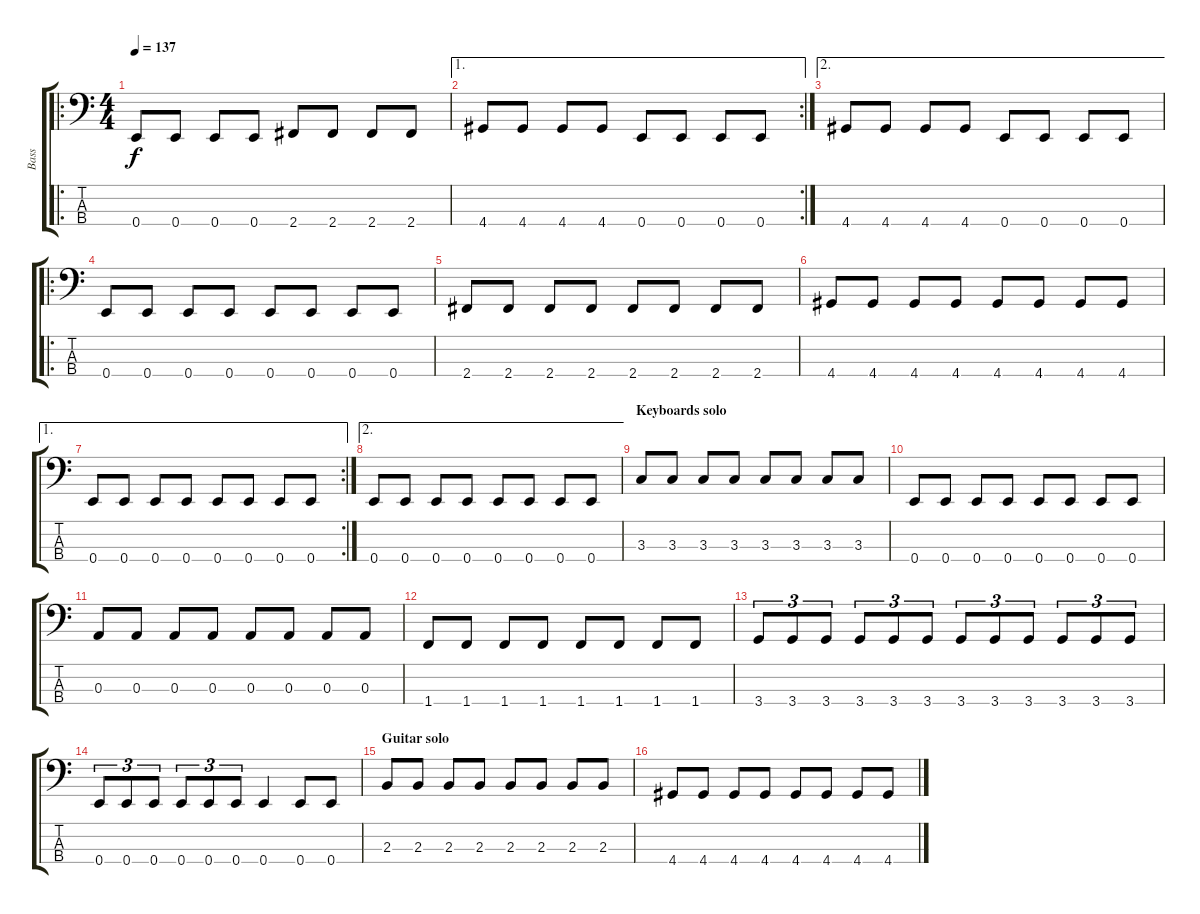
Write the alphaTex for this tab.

\track ("Bass" "Bass") {instrument electricguitarclean}
\staff {score tabs}
\tuning (G2 D2 A1 E1) {hide}
\ro
\ts (4 4)
\tempo 137
\clef f4
\ks c
0.4.8{dy f} 0.4.8 0.4.8 0.4.8 2.4.8 2.4.8 2.4.8 2.4.8 |
\ae 1
\rc 2
4.4.8 4.4.8 4.4.8 4.4.8 0.4.8 0.4.8 0.4.8 0.4.8 |
\ae 2
4.4.8 4.4.8 4.4.8 4.4.8 0.4.8 0.4.8 0.4.8 0.4.8 |
\ro
0.4.8 0.4.8 0.4.8 0.4.8 0.4.8 0.4.8 0.4.8 0.4.8 |
2.4.8 2.4.8 2.4.8 2.4.8 2.4.8 2.4.8 2.4.8 2.4.8 |
4.4.8 4.4.8 4.4.8 4.4.8 4.4.8 4.4.8 4.4.8 4.4.8 |
\ae 1
\rc 2
0.4.8 0.4.8 0.4.8 0.4.8 0.4.8 0.4.8 0.4.8 0.4.8 |
\ae 2
0.4.8 0.4.8 0.4.8 0.4.8 0.4.8 0.4.8 0.4.8 0.4.8 |
\section ("" "Keyboards solo")
3.3.8 3.3.8 3.3.8 3.3.8 3.3.8 3.3.8 3.3.8 3.3.8 |
0.4.8 0.4.8 0.4.8 0.4.8 0.4.8 0.4.8 0.4.8 0.4.8 |
0.3.8 0.3.8 0.3.8 0.3.8 0.3.8 0.3.8 0.3.8 0.3.8 |
1.4.8 1.4.8 1.4.8 1.4.8 1.4.8 1.4.8 1.4.8 1.4.8 |
3.4.8{tu (3 2)} 3.4.8{tu (3 2)} 3.4.8{tu (3 2)} 3.4.8{tu (3 2)} 3.4.8{tu (3 2)} 3.4.8{tu (3 2)} 3.4.8{tu (3 2)} 3.4.8{tu (3 2)} 3.4.8{tu (3 2)} 3.4.8{tu (3 2)} 3.4.8{tu (3 2)} 3.4.8{tu (3 2)} |
0.4.8{tu (3 2)} 0.4.8{tu (3 2)} 0.4.8{tu (3 2)} 0.4.8{tu (3 2)} 0.4.8{tu (3 2)} 0.4.8{tu (3 2)} 0.4.4 0.4.8 0.4.8 |
\section ("" "Guitar solo")
2.3.8 2.3.8 2.3.8 2.3.8 2.3.8 2.3.8 2.3.8 2.3.8 |
4.4.8 4.4.8 4.4.8 4.4.8 4.4.8 4.4.8 4.4.8 4.4.8
